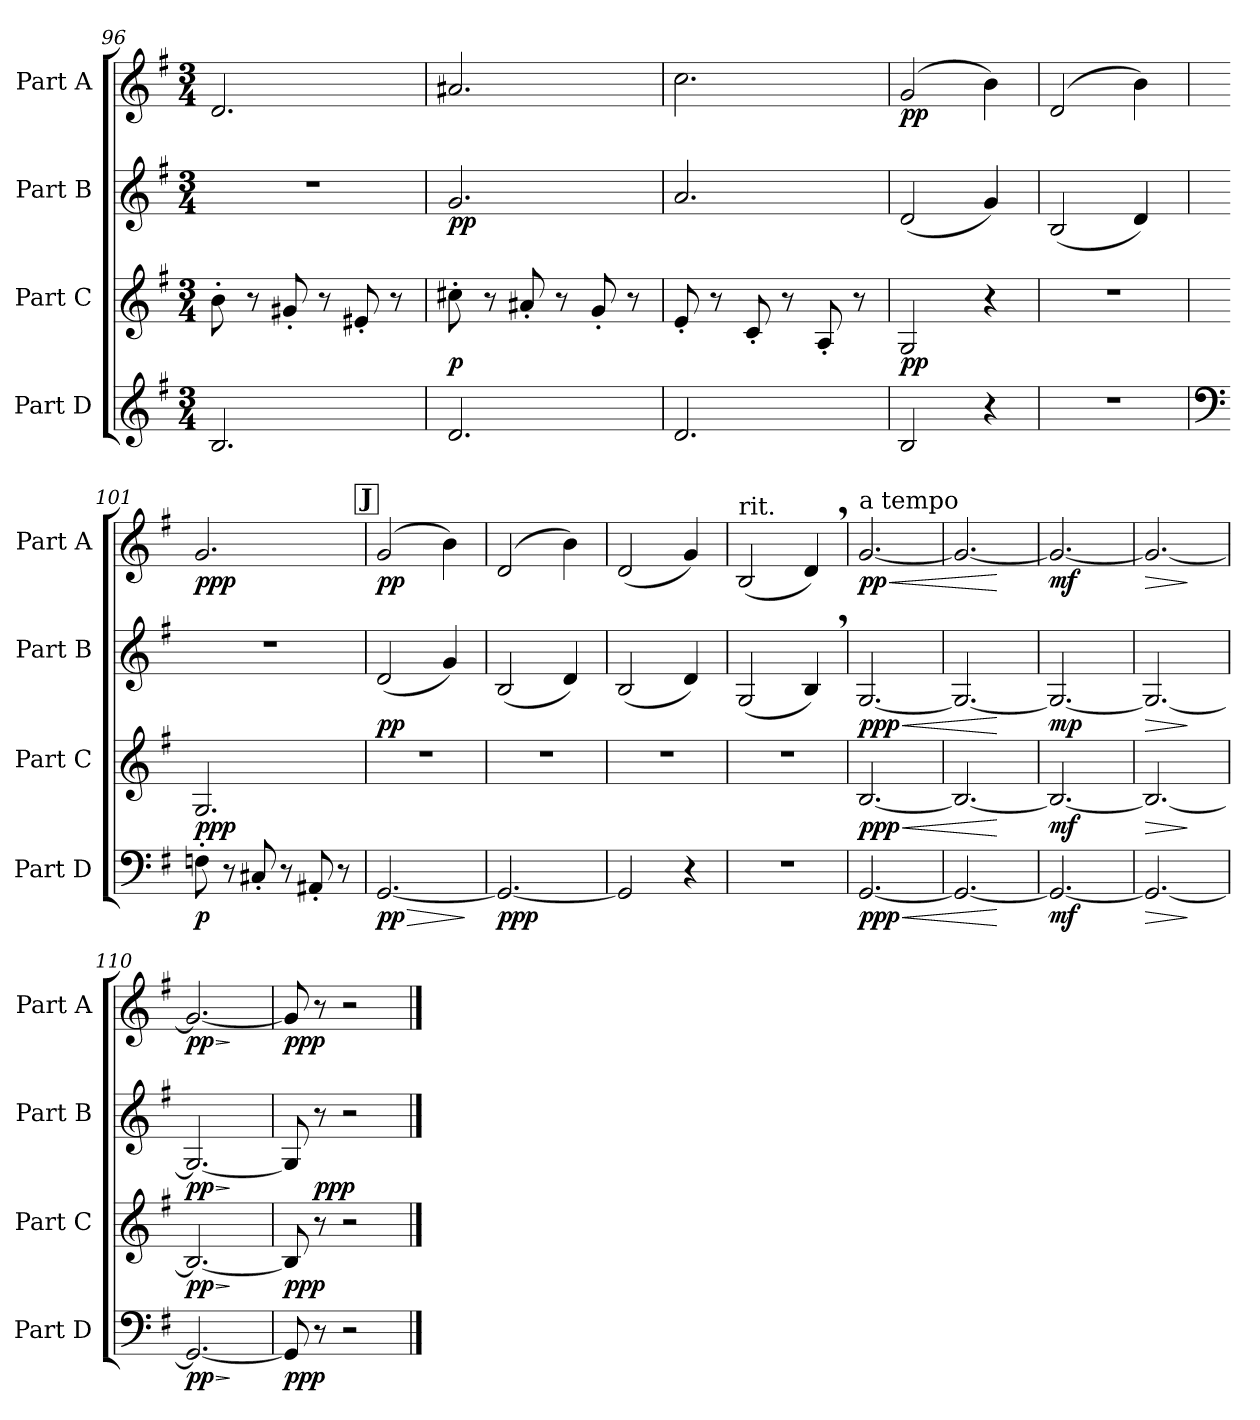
**kern	**dynam	**kern	**dynam	**kern	**dynam	**kern	**dynam
*part4	*part4	*part3	*part3	*part2	*part2	*part1	*part1
*staff4	*staff4	*staff3	*staff3	*staff2	*staff2	*staff1	*staff1
*I"Part D	*	*I"Part C	*	*I"Part B	*	*I"Part A	*
*I'Part D	*	*I'Part C	*	*I'Part B	*	*I'Part A	*
*clefG2	*	*clefG2	*	*clefG2	*	*clefG2	*
*ITrd4c7	*	*ITrd4c7	*	*ITrd4c7	*	*ITrd4c7	*
*k[]	*	*k[]	*	*k[]	*	*k[]	*
*M3/4	*	*M3/4	*	*M3/4	*	*M3/4	*
=96	=96	=96	=96	=96	=96	=96	=96
2.E/	.	8e'\	.	2.r	.	2.G/	.
.	.	8r	.	.	.	.	.
.	.	8c#X'/	.	.	.	.	.
.	.	8r	.	.	.	.	.
.	.	8A#X'/	.	.	.	.	.
.	.	8r	.	.	.	.	.
=97	=97	=97	=97	=97	=97	=97	=97
!	!	!	!LO:DY:b	!	!LO:DY:b	!	!
2.G/	.	8f#X'\	p	2.c/	pp	2.d#X/	.
.	.	8r	.	.	.	.	.
.	.	8d#X'/	.	.	.	.	.
.	.	8r	.	.	.	.	.
.	.	8c'/	.	.	.	.	.
.	.	8r	.	.	.	.	.
=98	=98	=98	=98	=98	=98	=98	=98
2.G/	.	8A'/	.	2.d/	.	2.f\	.
.	.	8r	.	.	.	.	.
.	.	8F'/	.	.	.	.	.
.	.	8r	.	.	.	.	.
.	.	8D'/	.	.	.	.	.
.	.	8r	.	.	.	.	.
=99	=99	=99	=99	=99	=99	=99	=99
!	!	!	!LO:DY:b	!	!	!	!LO:DY:b
2E/	.	2C/	pp	(2G/	.	(2c/	pp
4r	.	4r	.	4c/)	.	4e\)	.
=100	=100	=100	=100	=100	=100	=100	=100
2.r	.	2.r	.	(2E/	.	(2G/	.
.	.	.	.	4G/)	.	4e\)	.
!!LO:LB:g=z
=101	=101	=101	=101	=101	=101	=101	=101
*clefF4	*	*	*	*	*	*	*
!	!LO:DY:b	!	!LO:DY:b	!	!	!	!LO:DY:b
8BB-X'\	p	2.C/	ppp	2.r	.	2.c/	ppp
8r	.	.	.	.	.	.	.
8FF#X'/	.	.	.	.	.	.	.
8r	.	.	.	.	.	.	.
8DD#X'/	.	.	.	.	.	.	.
8r	.	.	.	.	.	.	.
!!LO:REH:place=s1:a:B:fs=14:t=J
=102	=102	=102	=102	=102	=102	=102	=102
!	!LO:HP:b	!	!	!	!	!	!
!	!LO:DY:n=1:b	!	!	!	!LO:DY:b	!	!LO:DY:b
[2.CC/	> pp	2.r	.	(2G/	pp	(2c/	pp
.	.	.	.	4c/)	.	4e\)	.
.	]	.	.	.	.	.	.
=103	=103	=103	=103	=103	=103	=103	=103
!	!LO:DY:b	!	!	!	!	!	!
2.CC/_	ppp	2.r	.	(2E/	.	(2G/	.
.	.	.	.	4G/)	.	4e\)	.
=104	=104	=104	=104	=104	=104	=104	=104
2CC/]	.	2.r	.	(2E/	.	(2G/	.
4r	.	.	.	4G/)	.	4c/)	.
=105	=105	=105	=105	=105	=105	=105	=105
*	*	*	*	*	*	*MM60	*
!	!	!	!	!	!	!LO:TX:a:t=rit.	!
2.r	.	2.r	.	(2C/	.	(2E/	.
.	.	.	.	4E,/)	.	4G,/)	.
=106	=106	=106	=106	=106	=106	=106	=106
*	*	*	*	*	*	*MM75	*
!	!	!	!	!	!	!LO:TX:a:t=a tempo	!
!	!LO:HP:b	!	!LO:HP:b	!	!LO:HP:b	!	!LO:HP:b
!	!LO:DY:n=1:b	!	!LO:DY:n=1:b	!	!LO:DY:n=1:b	!	!LO:DY:n=1:b
[2.CC/	< ppp	[2.E/	< ppp	[2.C/	< ppp	[2.c/	< pp
=107	=107	=107	=107	=107	=107	=107	=107
2.CC/_	.	2.E/_	.	2.C/_	.	2.c/_	.
.	[	.	[	.	[	.	[
=108	=108	=108	=108	=108	=108	=108	=108
!	!LO:DY:b	!	!LO:DY:b	!	!LO:DY:b	!	!LO:DY:b
2.CC/_	mf	2.E/_	mf	2.C/_	mp	2.c/_	mf
=109	=109	=109	=109	=109	=109	=109	=109
!	!LO:HP:b	!	!LO:HP:b	!	!LO:HP:b	!	!LO:HP:b
2.CC/_	>	2.E/_	>	2.C/_	>	2.c/_	>
.	]	.	]	.	]	.	]
=110	=110	=110	=110	=110	=110	=110	=110
!	!LO:HP:b	!	!LO:HP:b	!	!LO:HP:b	!	!LO:HP:b
!	!LO:DY:n=1:b	!	!LO:DY:n=1:b	!	!LO:DY:n=1:b	!	!LO:DY:n=1:b
2.CC/_	> pp	2.E/_	> pp	2.C/_	> pp	2.c/_	> pp
.	]	.	]	.	]	.	]
=111	=111	=111	=111	=111	=111	=111	=111
!	!LO:DY:b	!	!LO:DY:b	!	!	!	!LO:DY:b
8CC/]	ppp	8E/]	ppp	8C/]	.	8c/]	ppp
!	!	!	!	!	!LO:DY:b	!	!
8r	.	8r	.	8r	ppp	8r	.
2r	.	2r	.	2r	.	2r	.
==	==	==	==	==	==	==	==
*-	*-	*-	*-	*-	*-	*-	*-
